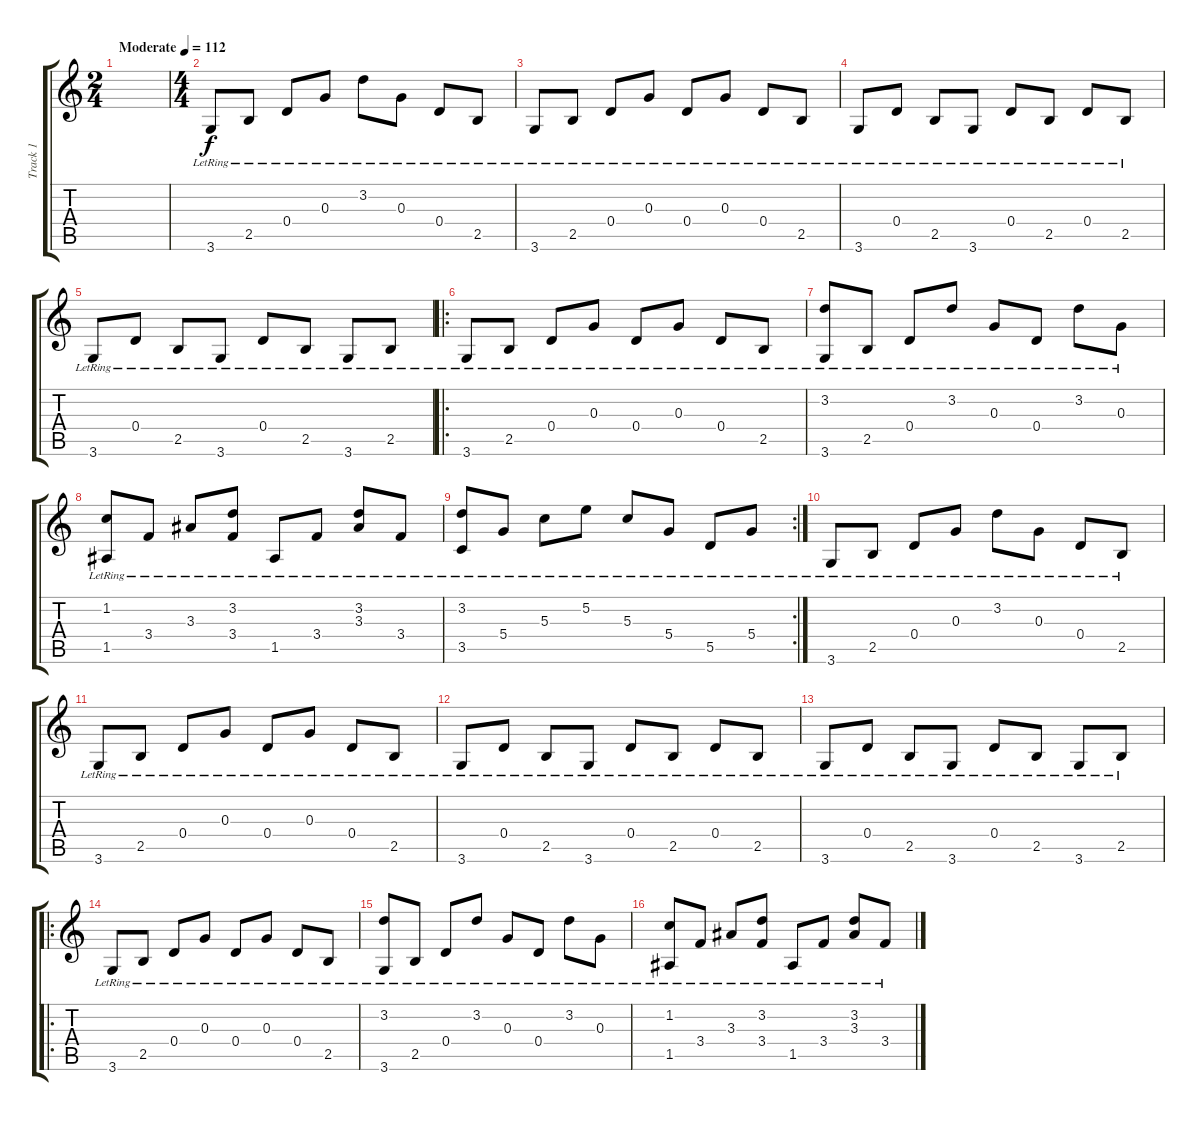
\track ("Track 1" "Track 1") {instrument acousticguitarsteel}
\staff {score tabs}
\tuning (E4 B3 G3 D3 A2 E2) {hide}
\ts (2 4)
\tempo (112 "Moderate")
\clef g2
\ks c
|
\ts (4 4)
3.6{lr}.8 2.5{lr}.8 0.4{lr}.8 0.3{lr}.8 3.2{lr}.8 0.3{lr}.8 0.4{lr}.8 2.5{lr}.8 |
3.6{lr}.8 2.5{lr}.8 0.4{lr}.8 0.3{lr}.8 0.4{lr}.8 0.3{lr}.8 0.4{lr}.8 2.5{lr}.8 |
3.6{lr}.8 0.4{lr}.8 2.5{lr}.8 3.6{lr}.8 0.4{lr}.8 2.5{lr}.8 0.4{lr}.8 2.5{lr}.8 |
3.6{lr}.8 0.4{lr}.8 2.5{lr}.8 3.6{lr}.8 0.4{lr}.8 2.5{lr}.8 3.6{lr}.8 2.5{lr}.8 |
\ro
3.6{lr}.8 2.5{lr}.8 0.4{lr}.8 0.3{lr}.8 0.4{lr}.8 0.3{lr}.8 0.4{lr}.8 2.5{lr}.8 |
(3.2{lr} 3.6{lr}).8 2.5{lr}.8 0.4{lr}.8 3.2{lr}.8 0.3{lr}.8 0.4{lr}.8 3.2{lr}.8 0.3{lr}.8 |
(1.2{lr} 1.5{lr}).8 3.4{lr}.8 3.3{lr}.8 (3.2{lr} 3.4{lr}).8 1.5{lr}.8 3.4{lr}.8 (3.2{lr} 3.3{lr}).8 3.4{lr}.8 |
\rc 2
(3.2{lr} 3.5{lr}).8 5.4{lr}.8 5.3{lr}.8 5.2{lr}.8 5.3{lr}.8 5.4{lr}.8 5.5{lr}.8 5.4{lr}.8 |
3.6{lr}.8 2.5{lr}.8 0.4{lr}.8 0.3{lr}.8 3.2{lr}.8 0.3{lr}.8 0.4{lr}.8 2.5{lr}.8 |
3.6{lr}.8 2.5{lr}.8 0.4{lr}.8 0.3{lr}.8 0.4{lr}.8 0.3{lr}.8 0.4{lr}.8 2.5{lr}.8 |
3.6{lr}.8 0.4{lr}.8 2.5{lr}.8 3.6{lr}.8 0.4{lr}.8 2.5{lr}.8 0.4{lr}.8 2.5{lr}.8 |
3.6{lr}.8 0.4{lr}.8 2.5{lr}.8 3.6{lr}.8 0.4{lr}.8 2.5{lr}.8 3.6{lr}.8 2.5{lr}.8 |
\ro
3.6{lr}.8 2.5{lr}.8 0.4{lr}.8 0.3{lr}.8 0.4{lr}.8 0.3{lr}.8 0.4{lr}.8 2.5{lr}.8 |
(3.2{lr} 3.6{lr}).8 2.5{lr}.8 0.4{lr}.8 3.2{lr}.8 0.3{lr}.8 0.4{lr}.8 3.2{lr}.8 0.3{lr}.8 |
(1.2{lr} 1.5{lr}).8 3.4{lr}.8 3.3{lr}.8 (3.2{lr} 3.4{lr}).8 1.5{lr}.8 3.4{lr}.8 (3.2{lr} 3.3{lr}).8 3.4{lr}.8
